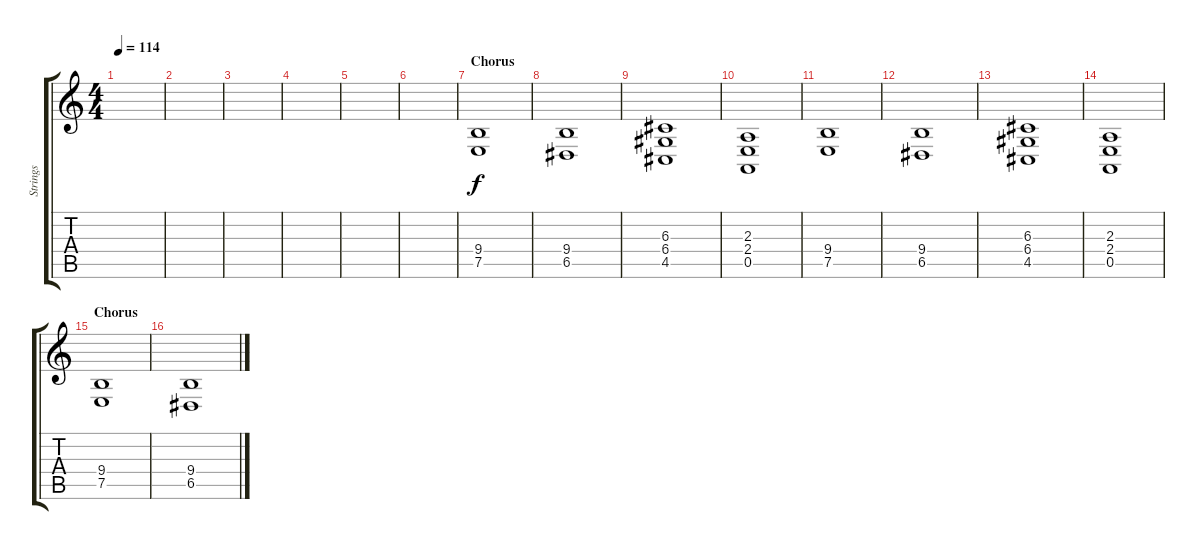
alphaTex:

\track ("Strings" "Strings") {instrument stringensemble1}
\staff {score tabs}
\tuning (E4 B3 G3 D3 A2 E2) {hide}
\ts (4 4)
\tempo 114
\clef g2
\ks c
|
|
|
|
|
|
\section ("" "Chorus")
(9.4 7.5).1{dy f} |
(9.4 6.5).1 |
(6.3 6.4 4.5).1 |
(2.3 2.4 0.5).1 |
(9.4 7.5).1 |
(9.4 6.5).1 |
(6.3 6.4 4.5).1 |
(2.3 2.4 0.5).1 |
\section ("" "Chorus")
(9.4 7.5).1{volume 12} |
(9.4 6.5).1
